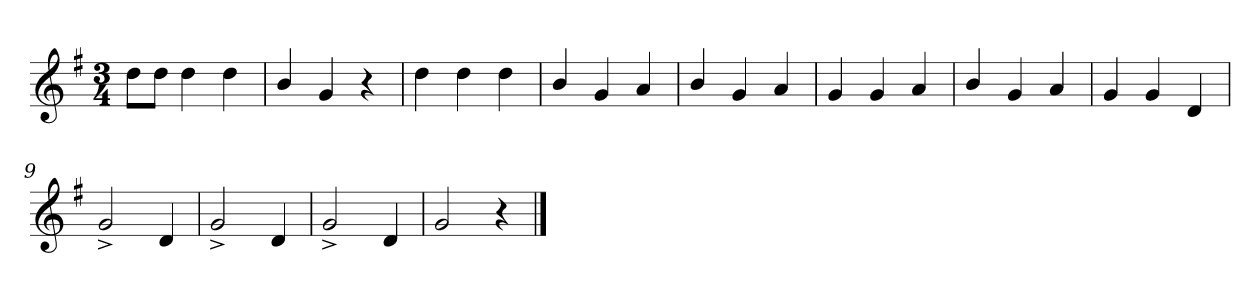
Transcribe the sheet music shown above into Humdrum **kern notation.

**kern
*part1
*staff1
*clefG2
*k[f#]
*M3/4
*MM120
=1
8dd\L
8dd\J
4dd\
4dd\
=2
4b/
4g/
4r
=3
4dd\
4dd\
4dd\
=4
4b/
4g/
4a/
=5
4b/
4g/
4a/
=6
4g/
4g/
4a/
=7
4b/
4g/
4a/
=8
4g/
4g/
4d/
=9
2g^/
4d/
=10
2g^/
4d/
=11
2g^/
4d/
=12
2g/
4r
==
*-
